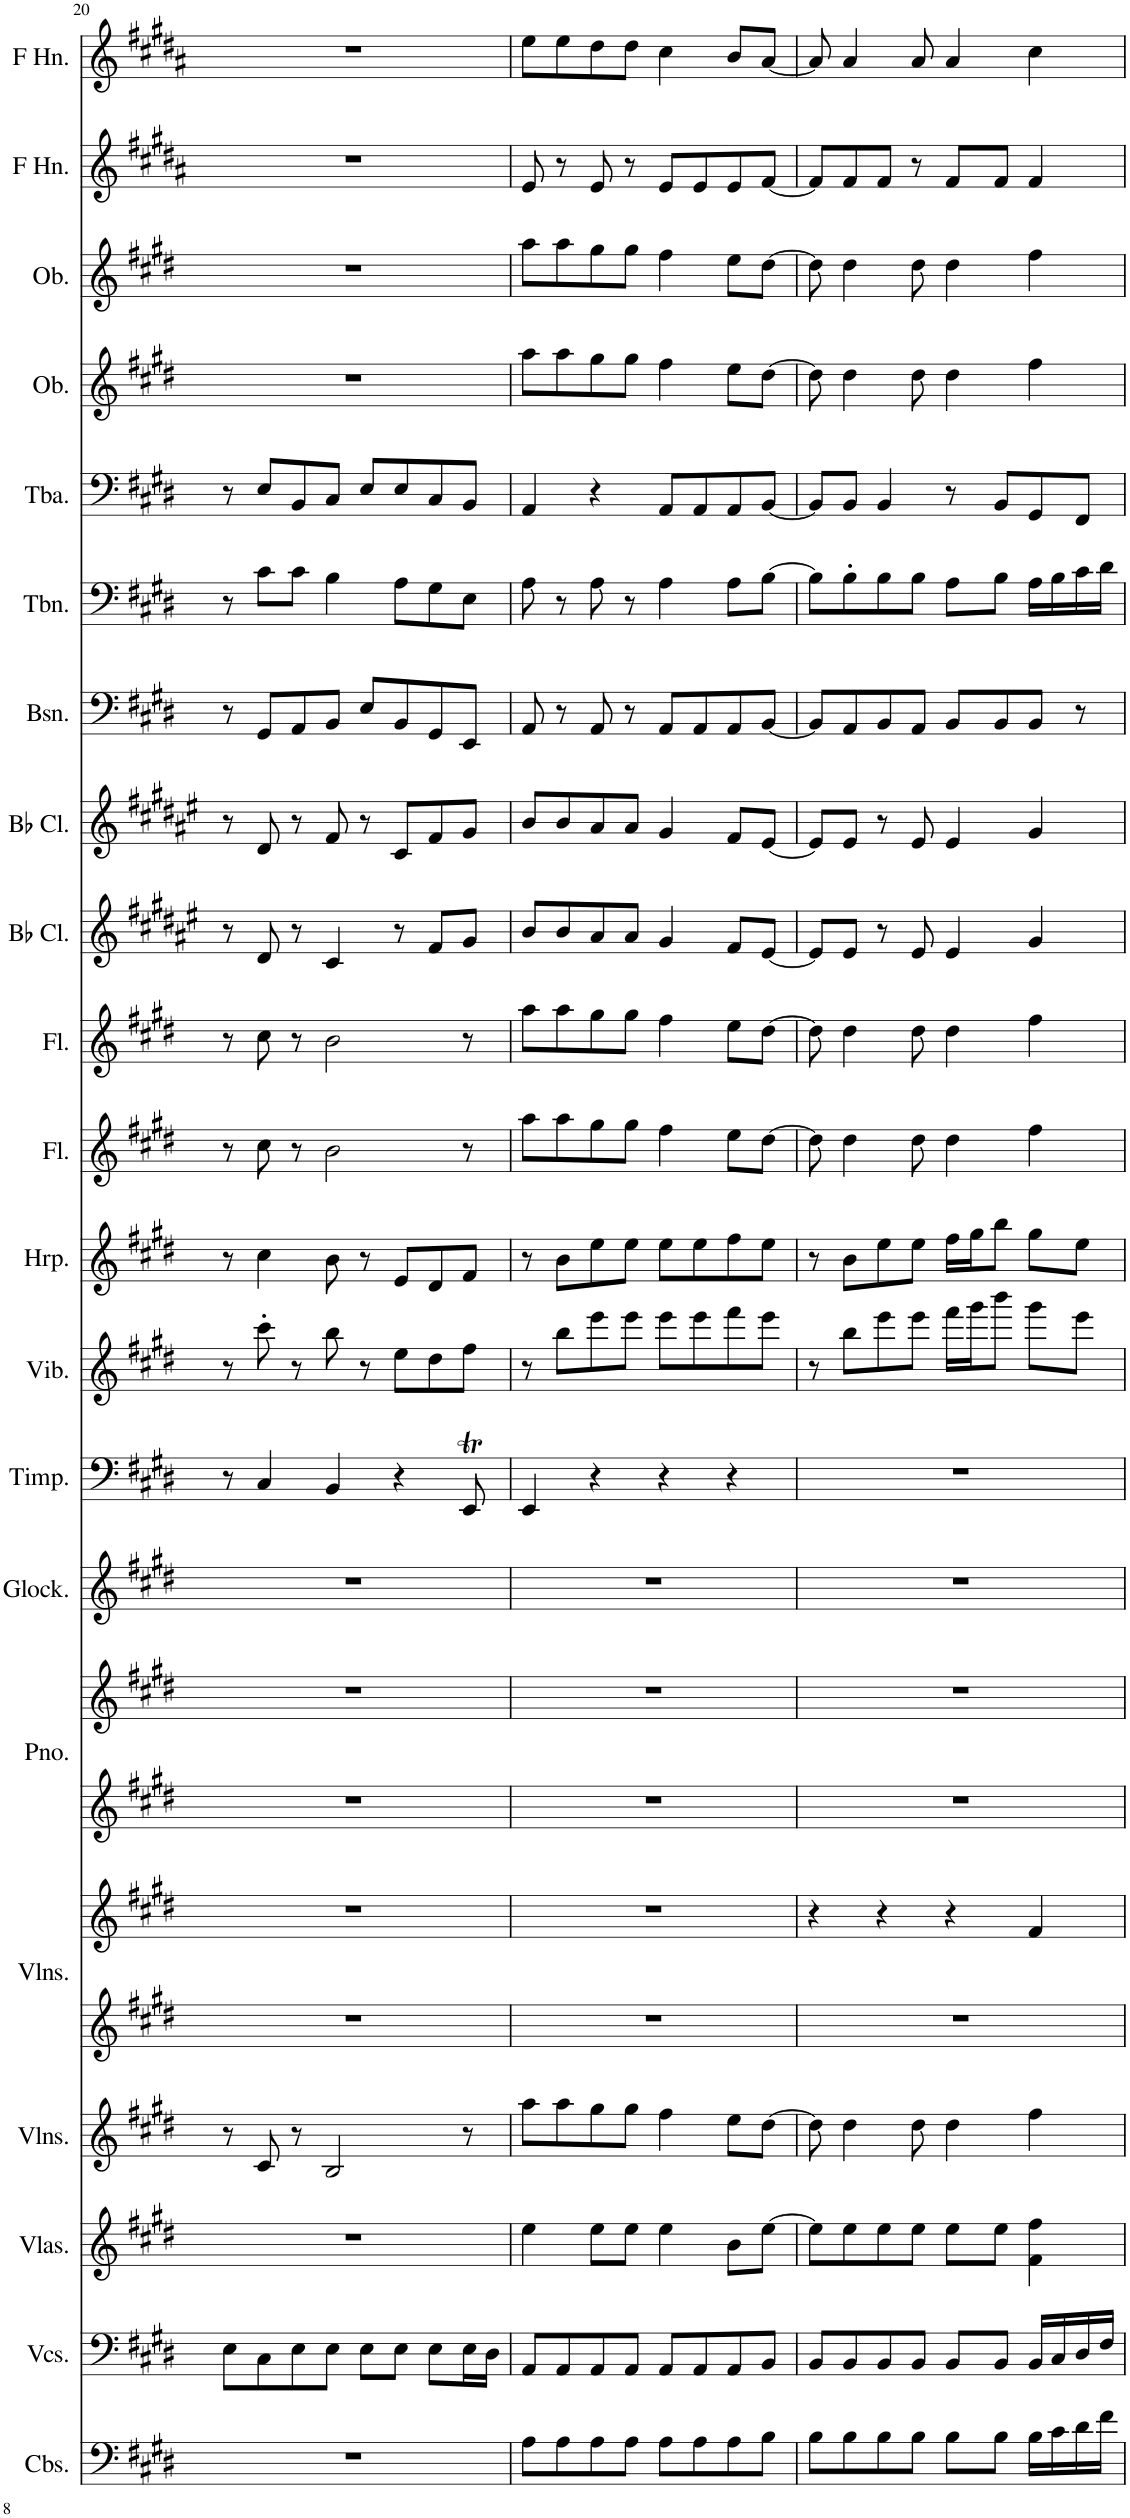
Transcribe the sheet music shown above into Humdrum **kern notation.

**kern	**kern	**kern	**kern	**kern	**kern	**kern	**kern	**kern	**kern	**kern	**kern	**kern	**kern	**kern	**kern	**kern	**kern	**kern	**kern	**kern	**kern	**kern
*part21	*part20	*part19	*part18	*part17	*part17	*part16	*part16	*part15	*part14	*part13	*part12	*part11	*part10	*part9	*part8	*part7	*part6	*part5	*part4	*part3	*part2	*part1
*staff23	*staff22	*staff21	*staff20	*staff19	*staff18	*staff17	*staff16	*staff15	*staff14	*staff13	*staff12	*staff11	*staff10	*staff9	*staff8	*staff7	*staff6	*staff5	*staff4	*staff3	*staff2	*staff1
*I"Contrabasses	*I"Violoncellos	*I"Violas	*I"Violins	*I"Violins	*	*I"Piano	*	*I"Glockenspiel	*I"Timpani	*I"Vibraphone	*I"Harp	*I"Flute	*I"Flute	*I"Bb Clarinet	*I"Bb Clarinet	*I"Bassoon	*I"Trombone	*I"Tuba	*I"Oboe	*I"Oboe	*I"Horn in F	*I"Horn in F
*I'Cbs.	*I'Vcs.	*I'Vlas.	*I'Vlns.	*I'Vlns.	*	*I'Pno.	*	*I'Glock.	*I'Timp.	*I'Vib.	*I'Hrp.	*I'Fl.	*I'Fl.	*I'Bb Cl.	*I'Bb Cl.	*I'Bsn.	*I'Tbn.	*I'Tba.	*I'Ob.	*I'Ob.	*	*
!!LO:PB:g=z
*clefF4	*clefF4	*clefG2	*clefG2	*clefG2	*clefG2	*clefG2	*clefG2	*clefG2	*clefF4	*clefG2	*clefG2	*clefG2	*clefG2	*clefG2	*clefG2	*clefF4	*clefF4	*clefF4	*clefG2	*clefG2	*clefG2	*clefG2
*Trd7c12	*	*	*	*	*	*	*	*Trd-14c-24	*	*	*	*	*	*Trd1c2	*Trd1c2	*	*	*	*	*	*Trd4c7	*Trd4c7
*k[f#c#g#d#]	*k[f#c#g#d#]	*k[f#c#g#d#]	*k[f#c#g#d#]	*k[f#c#g#d#]	*k[f#c#g#d#]	*k[f#c#g#d#]	*k[f#c#g#d#]	*k[f#c#g#d#]	*k[f#c#g#d#]	*k[f#c#g#d#]	*k[f#c#g#d#]	*k[f#c#g#d#]	*k[f#c#g#d#]	*k[f#c#g#d#a#e#]	*k[f#c#g#d#a#e#]	*k[f#c#g#d#]	*k[f#c#g#d#]	*k[f#c#g#d#]	*k[f#c#g#d#]	*k[f#c#g#d#]	*k[f#c#g#d#a#]	*k[f#c#g#d#a#]
*M4/4	*M4/4	*M4/4	*M4/4	*M4/4	*M4/4	*M4/4	*M4/4	*M4/4	*M4/4	*M4/4	*M4/4	*M4/4	*M4/4	*M4/4	*M4/4	*M4/4	*M4/4	*M4/4	*M4/4	*M4/4	*M4/4	*M4/4
=20	=20	=20	=20	=20	=20	=20	=20	=20	=20	=20	=20	=20	=20	=20	=20	=20	=20	=20	=20	=20	=20	=20
1r	8E\L	1r	8r	1r	1r	1r	1r	1r	8r	8r	8r	8r	8r	8r	8r	8r	8r	8r	1r	1r	1r	1r
.	8C#\	.	8c#/	.	.	.	.	.	4C#/	8ccc#'\	4cc#\	8cc#\	8cc#\	8d#/	8d#/	8GG#/L	8c#\L	8E/L	.	.	.	.
.	8E\	.	8r	.	.	.	.	.	.	8r	.	8r	8r	8r	8r	8AA/	8c#\J	8BB/	.	.	.	.
.	8E\J	.	2B/	.	.	.	.	.	4BB/	8bb\	8b\	2b\	2b\	4c#/	8f#/	8BB/J	4B\	8C#/J	.	.	.	.
.	8E\L	.	.	.	.	.	.	.	.	8r	8r	.	.	.	8r	8E/L	.	8E/L	.	.	.	.
.	8E\J	.	.	.	.	.	.	.	4r	8ee\L	8e/L	.	.	8r	8c#/L	8BB/	8A\L	8E/	.	.	.	.
.	8E\L	.	.	.	.	.	.	.	.	8dd#\	8d#/	.	.	8f#/L	8f#/	8GG#/	8G#\	8C#/	.	.	.	.
.	16E\L	.	8r	.	.	.	.	.	8EET/	8ff#\J	8f#/J	8r	8r	8g#/J	8g#/J	8EE/J	8E\J	8BB/J	.	.	.	.
.	16D#\JJ	.	.	.	.	.	.	.	.	.	.	.	.	.	.	.	.	.	.	.	.	.
=21	=21	=21	=21	=21	=21	=21	=21	=21	=21	=21	=21	=21	=21	=21	=21	=21	=21	=21	=21	=21	=21	=21
8A\L	8AA/L	4ee\	8aa\L	1r	1r	1r	1r	1r	4EE/	8r	8r	8aa\L	8aa\L	8b/L	8b/L	8AA/	8A\	4AA/	8aa\L	8aa\L	8e/	8ee\L
8A\	8AA/	.	8aa\	.	.	.	.	.	.	8bb\L	8b\L	8aa\	8aa\	8b/	8b/	8r	8r	.	8aa\	8aa\	8r	8ee\
8A\	8AA/	8ee\L	8gg#\	.	.	.	.	.	4r	8eee\	8ee\	8gg#\	8gg#\	8a#/	8a#/	8AA/	8A\	4r	8gg#\	8gg#\	8e/	8dd#\
8A\J	8AA/J	8ee\J	8gg#\J	.	.	.	.	.	.	8eee\J	8ee\J	8gg#\J	8gg#\J	8a#/J	8a#/J	8r	8r	.	8gg#\J	8gg#\J	8r	8dd#\J
8A\L	8AA/L	4ee\	4ff#\	.	.	.	.	.	4r	8eee\L	8ee\L	4ff#\	4ff#\	4g#/	4g#/	8AA/L	4A\	8AA/L	4ff#\	4ff#\	8e/L	4cc#\
8A\	8AA/	.	.	.	.	.	.	.	.	8eee\	8ee\	.	.	.	.	8AA/	.	8AA/	.	.	8e/	.
8A\	8AA/	8b\L	8ee\L	.	.	.	.	.	4r	8fff#\	8ff#\	8ee\L	8ee\L	8f#/L	8f#/L	8AA/	8A\L	8AA/	8ee\L	8ee\L	8e/	8b/L
8B\J	8BB/J	[8ee\J	[8dd#\J	.	.	.	.	.	.	8eee\J	8ee\J	[8dd#\J	[8dd#\J	[8e#/J	[8e#/J	[8BB/J	[8B\J	[8BB/J	[8dd#\J	[8dd#\J	[8f#/J	[8a#/J
=22	=22	=22	=22	=22	=22	=22	=22	=22	=22	=22	=22	=22	=22	=22	=22	=22	=22	=22	=22	=22	=22	=22
8B\L	8BB/L	8ee\L]	8dd#\]	1r	4r	1r	1r	1r	1r	8r	8r	8dd#\]	8dd#\]	8e#/L]	8e#/L]	8BB/L]	8B\L]	8BB/L]	8dd#\]	8dd#\]	8f#/L]	8a#/]
8B\	8BB/	8ee\	4dd#\	.	.	.	.	.	.	8bb\L	8b\L	4dd#\	4dd#\	8e#/J	8e#/J	8AA/	8B'\	8BB/J	4dd#\	4dd#\	8f#/	4a#/
8B\	8BB/	8ee\	.	.	4r	.	.	.	.	8eee\	8ee\	.	.	8r	8r	8BB/	8B\	4BB/	.	.	8f#/J	.
8B\J	8BB/J	8ee\J	8dd#\	.	.	.	.	.	.	8eee\J	8ee\J	8dd#\	8dd#\	8e#/	8e#/	8AA/J	8B\J	.	8dd#\	8dd#\	8r	8a#/
8B\L	8BB/L	8ee\L	4dd#\	.	4r	.	.	.	.	16fff#\LL	16ff#\LL	4dd#\	4dd#\	4e#/	4e#/	8BB/L	8A\L	8r	4dd#\	4dd#\	8f#/L	4a#/
.	.	.	.	.	.	.	.	.	.	16ggg#\J	16gg#\J	.	.	.	.	.	.	.	.	.	.	.
8B\J	8BB/J	8ee\J	.	.	.	.	.	.	.	8bbb\J	8bb\J	.	.	.	.	8BB/	8B\J	8BB/L	.	.	8f#/J	.
16B\LL	16BB/LL	4f#\ 4ff#\	4ff#\	.	4f#/	.	.	.	.	8ggg#\L	8gg#\L	4ff#\	4ff#\	4g#/	4g#/	8BB/J	16A\LL	8GG#/	4ff#\	4ff#\	4f#/	4cc#\
16c#\	16C#/	.	.	.	.	.	.	.	.	.	.	.	.	.	.	.	16B\	.	.	.	.	.
16d#\	16D#/	.	.	.	.	.	.	.	.	8eee\J	8ee\J	.	.	.	.	8r	16c#\	8FF#/J	.	.	.	.
16f#\JJ	16F#/JJ	.	.	.	.	.	.	.	.	.	.	.	.	.	.	.	16d#\JJ	.	.	.	.	.
=	=	=	=	=	=	=	=	=	=	=	=	=	=	=	=	=	=	=	=	=	=	=
*-	*-	*-	*-	*-	*-	*-	*-	*-	*-	*-	*-	*-	*-	*-	*-	*-	*-	*-	*-	*-	*-	*-
